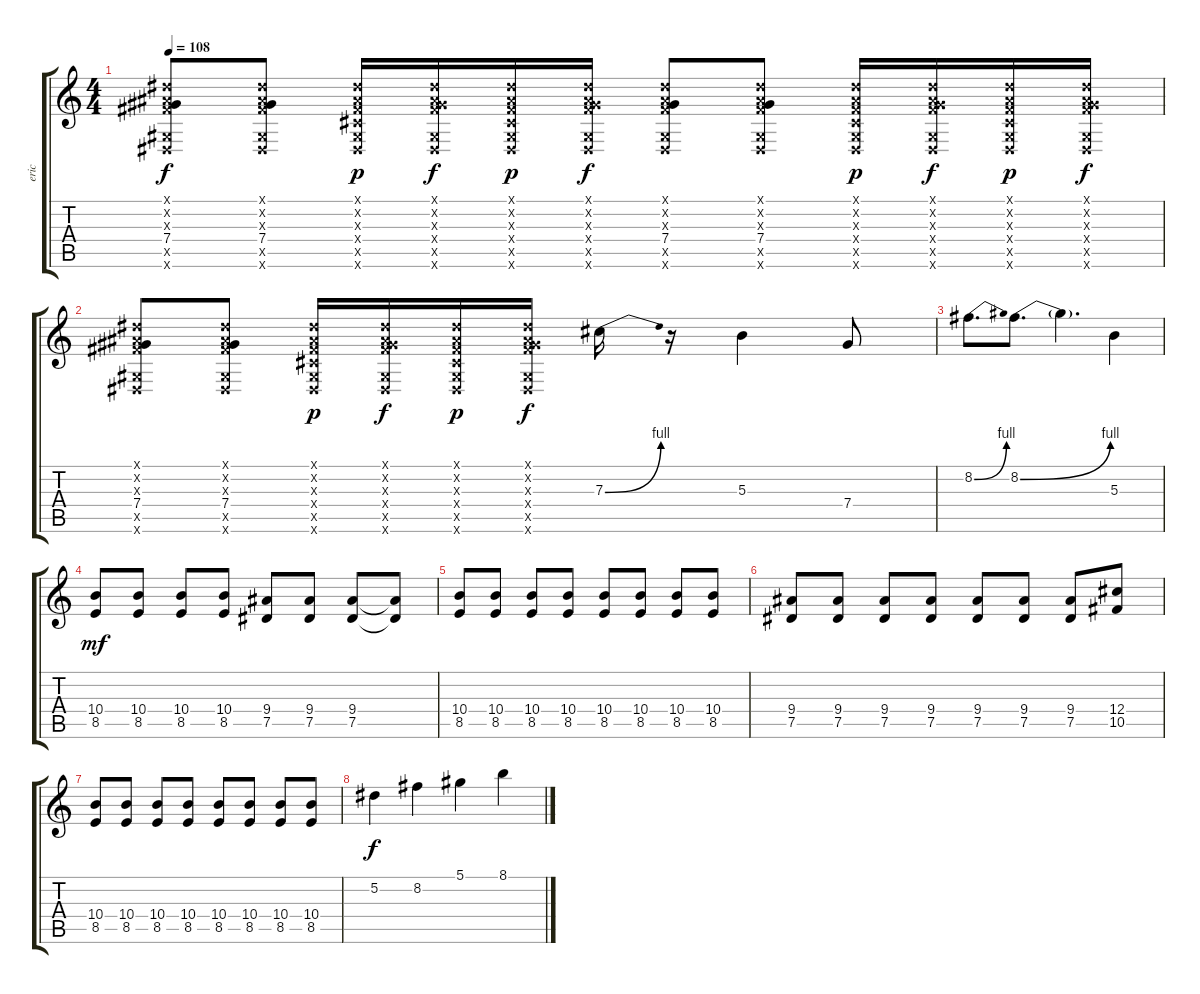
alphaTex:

\track ("eric" "eric") {instrument overdrivenguitar}
\staff {score tabs}
\tuning (Eb4 Bb3 Gb3 Db3 Ab2 Eb2) {hide}
\ts (4 4)
\tempo 108
\clef g2
\ks c
(0.1{x} 0.2{x} 0.3{x} 7.4 0.5{x} 0.6{x}).8{dy f} (0.1{x} 0.2{x} 0.3{x} 7.4 0.5{x} 0.6{x}).8 (0.1{x} 0.2{x} 0.3{x} 0.4{x} 0.5{x} 0.6{x}).16{dy p} (0.1{x} 0.2{x} 0.3{x} 7.4{x} 0.5{x} 0.6{x}).16{dy f} (0.1{x} 0.2{x} 0.3{x} 0.4{x} 0.5{x} 0.6{x}).16{dy p} (0.1{x} 0.2{x} 0.3{x} 7.4{x} 0.5{x} 0.6{x}).16{dy f} (0.1{x} 0.2{x} 0.3{x} 7.4 0.5{x} 0.6{x}).8 (0.1{x} 0.2{x} 0.3{x} 7.4 0.5{x} 0.6{x}).8 (0.1{x} 0.2{x} 0.3{x} 0.4{x} 0.5{x} 0.6{x}).16{dy p} (0.1{x} 0.2{x} 0.3{x} 7.4{x} 0.5{x} 0.6{x}).16{dy f} (0.1{x} 0.2{x} 0.3{x} 0.4{x} 0.5{x} 0.6{x}).16{dy p} (0.1{x} 0.2{x} 0.3{x} 7.4{x} 0.5{x} 0.6{x}).16{dy f} |
(0.1{x} 0.2{x} 0.3{x} 7.4 0.5{x} 0.6{x}).8 (0.1{x} 0.2{x} 0.3{x} 7.4 0.5{x} 0.6{x}).8 (0.1{x} 0.2{x} 0.3{x} 0.4{x} 0.5{x} 0.6{x}).16{dy p} (0.1{x} 0.2{x} 0.3{x} 7.4{x} 0.5{x} 0.6{x}).16{dy f} (0.1{x} 0.2{x} 0.3{x} 0.4{x} 0.5{x} 0.6{x}).16{dy p} (0.1{x} 0.2{x} 0.3{x} 7.4{x} 0.5{x} 0.6{x}).16{dy f} 7.3{be (bend 0 0 60 4)}.16 r.16 5.3.4 7.4.8 |
8.2{be (bend 0 0 60 4)}.8{d} 8.2{be (bend 0 0 60 4)}.8{d} 8.2{t}.4{d} 5.3.4 |
(10.4 8.5).8{dy mf} (10.4 8.5).8 (10.4 8.5).8 (10.4 8.5).8 (9.4 7.5).8 (9.4 7.5).8 (9.4 7.5).8 (9.4{t} 7.5{t}).8 |
(10.4 8.5).8 (10.4 8.5).8 (10.4 8.5).8 (10.4 8.5).8 (10.4 8.5).8 (10.4 8.5).8 (10.4 8.5).8 (10.4 8.5).8 |
(9.4 7.5).8 (9.4 7.5).8 (9.4 7.5).8 (9.4 7.5).8 (9.4 7.5).8 (9.4 7.5).8 (9.4 7.5).8 (12.4 10.5).8 |
(10.4 8.5).8 (10.4 8.5).8 (10.4 8.5).8 (10.4 8.5).8 (10.4 8.5).8 (10.4 8.5).8 (10.4 8.5).8 (10.4 8.5).8 |
5.2.4{dy f} 8.2.4 5.1.4 8.1.4
